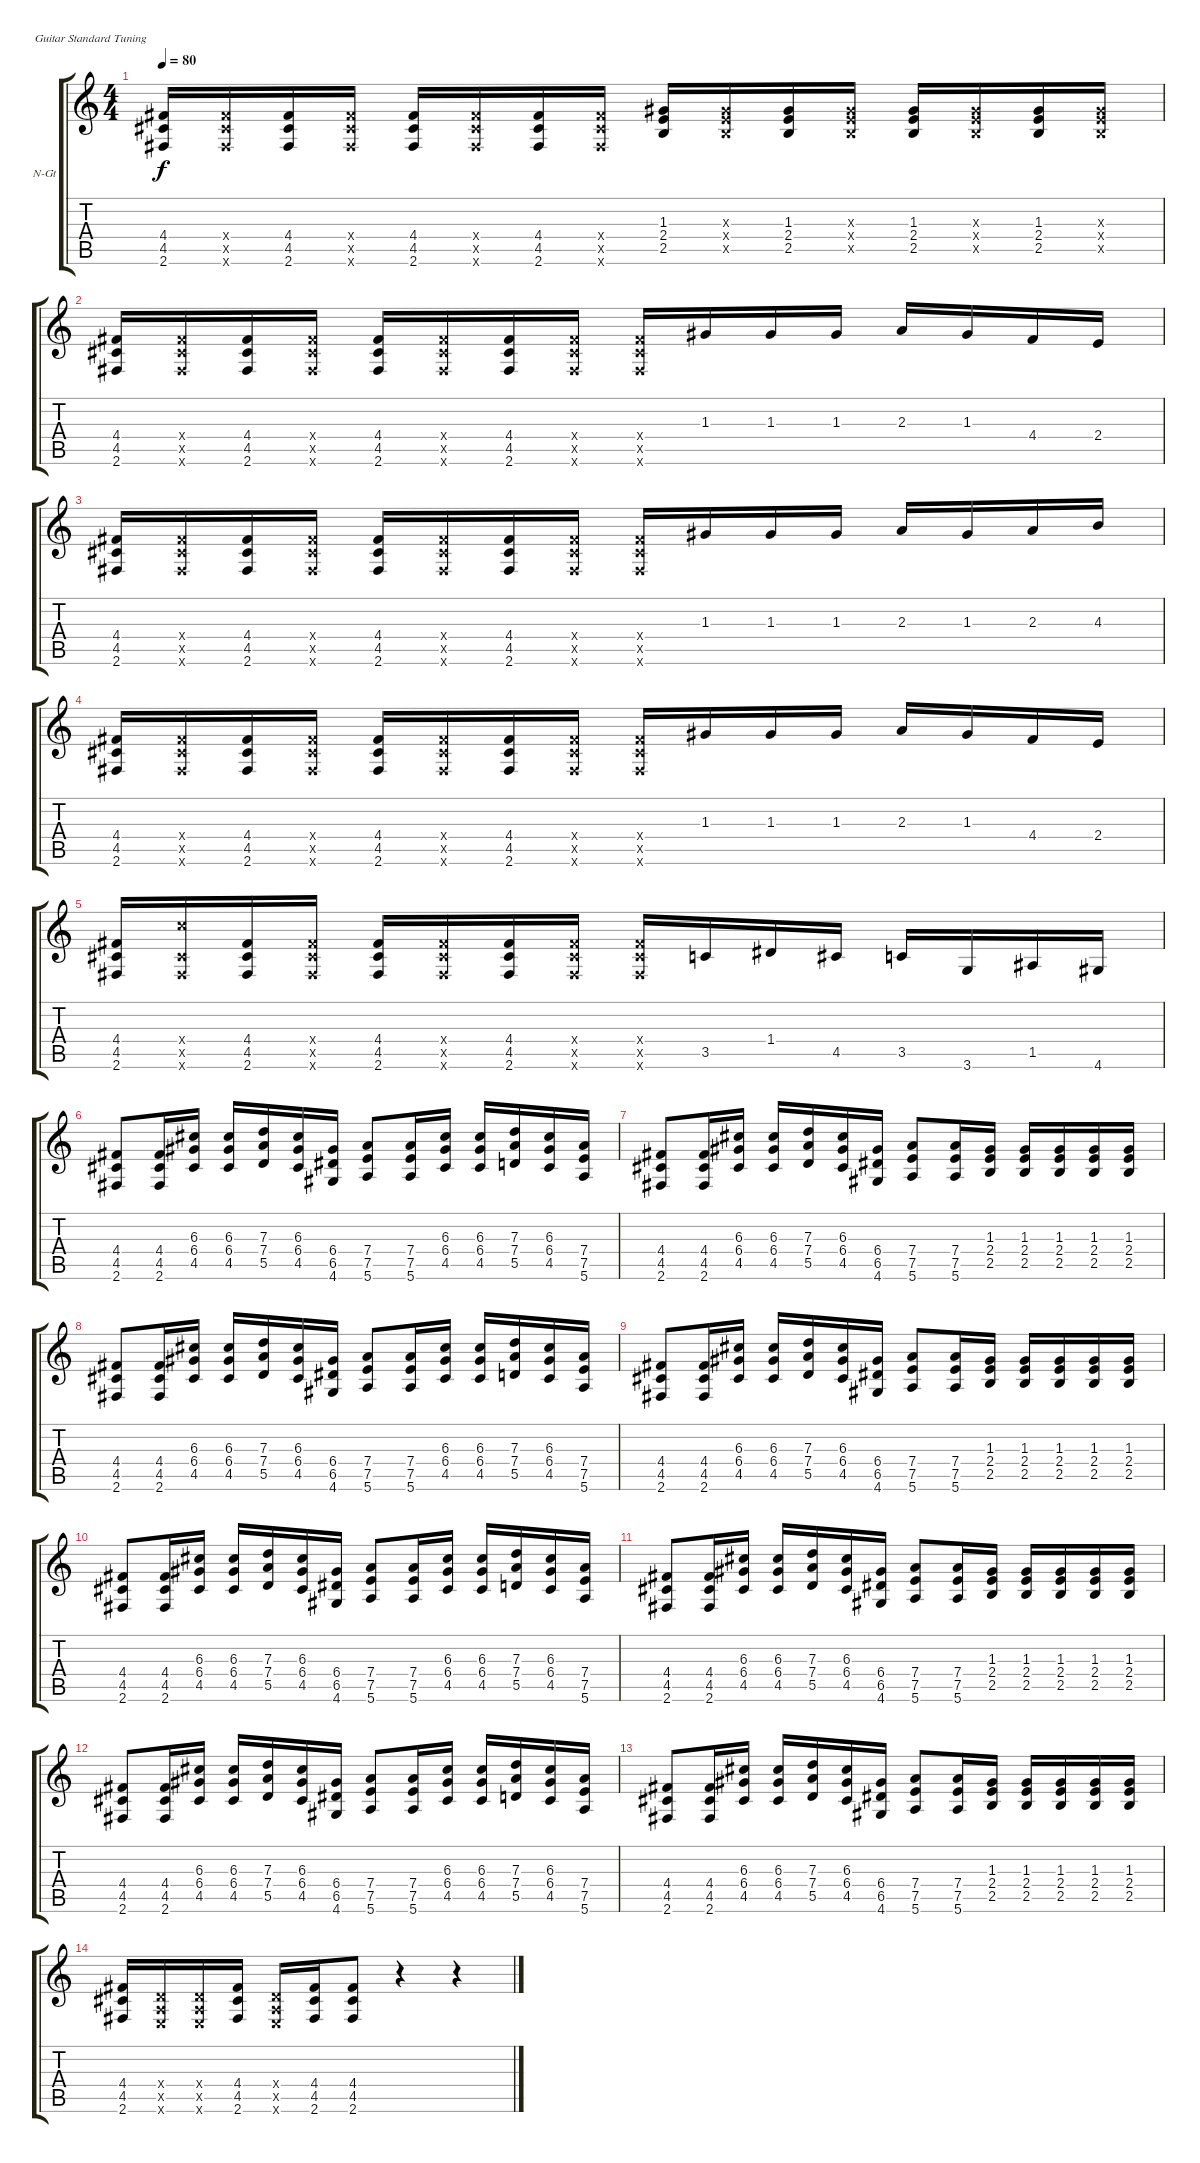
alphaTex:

\defaultSystemsLayout 4
\bracketExtendMode groupsimilarinstruments
\firstSystemTrackNameOrientation horizontal
\otherSystemsTrackNameOrientation horizontal
\track ("Guitar" "N-Gt") {instrument acousticguitarnylon}
\staff {score tabs}
\tuning (E4 B3 G3 D3 A2 E2)
\ts (4 4)
\tempo 80
\clef g2
\ks c
(2.6 4.5 4.4).16{dy f} (2.6{x} 4.5{x} 4.4{x}).16 (2.6 4.5 4.4).16 (2.6{x} 4.5{x} 4.4{x}).16 (2.6 4.5 4.4).16 (2.6{x} 4.5{x} 4.4{x}).16 (2.6 4.5 4.4).16 (2.6{x} 4.5{x} 4.4{x}).16 (2.5 2.4 1.3).16 (2.5{x} 2.4{x} 1.3{x}).16 (2.5 2.4 1.3).16 (2.5{x} 2.4{x} 1.3{x}).16 (2.5 2.4 1.3).16 (2.5{x} 2.4{x} 1.3{x}).16 (2.5 2.4 1.3).16 (2.5{x} 2.4{x} 1.3{x}).16 |
(2.6 4.5 4.4).16 (2.6{x} 4.5{x} 4.4{x}).16 (2.6 4.5 4.4).16 (2.6{x} 4.5{x} 4.4{x}).16 (2.6 4.5 4.4).16 (2.6{x} 4.5{x} 4.4{x}).16 (2.6 4.5 4.4).16 (2.6{x} 4.5{x} 4.4{x}).16 (2.6{x} 4.5{x} 4.4{x}).16 1.3.16 1.3.16 1.3.16 2.3.16 1.3.16 4.4.16 2.4.16 |
(2.6 4.5 4.4).16 (2.6{x} 4.5{x} 4.4{x}).16 (2.6 4.5 4.4).16 (2.6{x} 4.5{x} 4.4{x}).16 (2.6 4.5 4.4).16 (2.6{x} 4.5{x} 4.4{x}).16 (2.6 4.5 4.4).16 (2.6{x} 4.5{x} 4.4{x}).16 (2.6{x} 4.5{x} 4.4{x}).16 1.3.16 1.3.16 1.3.16 2.3.16 1.3.16 2.3.16 4.3.16 |
(2.6 4.5 4.4).16 (2.6{x} 4.5{x} 4.4{x}).16 (2.6 4.5 4.4).16 (2.6{x} 4.5{x} 4.4{x}).16 (2.6 4.5 4.4).16 (2.6{x} 4.5{x} 4.4{x}).16 (2.6 4.5 4.4).16 (2.6{x} 4.5{x} 4.4{x}).16 (2.6{x} 4.5{x} 4.4{x}).16 1.3.16 1.3.16 1.3.16 2.3.16 1.3.16 4.4.16 2.4.16 |
(2.6 4.5 4.4).16 (2.6{x} 4.5{x} 10.4{x}).16 (2.6 4.5 4.4).16 (2.6{x} 4.5{x} 4.4{x}).16 (2.6 4.5 4.4).16 (2.6{x} 4.5{x} 4.4{x}).16 (2.6 4.5 4.4).16 (2.6{x} 4.5{x} 4.4{x}).16 (2.6{x} 4.5{x} 4.4{x}).16 3.5.16 1.4.16 4.5.16 3.5.16 3.6.16 1.5.16 4.6.16 |
(2.6 4.5 4.4).8 (2.6 4.5 4.4).16 (4.5 6.4 6.3).16 (4.5 6.4 6.3).16 (5.5 7.4 7.3).16 (4.5 6.4 6.3).16 (4.6 6.5 6.4).16 (5.6 7.5 7.4).8 (5.6 7.5 7.4).16 (4.5 6.4 6.3).16 (4.5 6.4 6.3).16 (5.5 7.4 7.3).16 (6.4 6.3 4.5).16 (5.6 7.5 7.4).16 |
(2.6 4.5 4.4).8 (2.6 4.5 4.4).16 (4.5 6.4 6.3).16 (4.5 6.4 6.3).16 (5.5 7.4 7.3).16 (4.5 6.4 6.3).16 (4.6 6.5 6.4).16 (5.6 7.5 7.4).8 (5.6 7.5 7.4).16 (2.5 1.3 2.4).16 (2.5 1.3 2.4).16 (2.5 1.3 2.4).16 (2.5 1.3 2.4).16 (2.5 1.3 2.4).16 |
(2.6 4.5 4.4).8 (2.6 4.5 4.4).16 (4.5 6.4 6.3).16 (4.5 6.4 6.3).16 (5.5 7.4 7.3).16 (4.5 6.4 6.3).16 (4.6 6.5 6.4).16 (5.6 7.5 7.4).8 (5.6 7.5 7.4).16 (4.5 6.4 6.3).16 (4.5 6.4 6.3).16 (5.5 7.4 7.3).16 (6.4 6.3 4.5).16 (5.6 7.5 7.4).16 |
(2.6 4.5 4.4).8 (2.6 4.5 4.4).16 (4.5 6.4 6.3).16 (4.5 6.4 6.3).16 (5.5 7.4 7.3).16 (4.5 6.4 6.3).16 (4.6 6.5 6.4).16 (5.6 7.5 7.4).8 (5.6 7.5 7.4).16 (2.5 1.3 2.4).16 (2.5 1.3 2.4).16 (2.5 1.3 2.4).16 (2.5 1.3 2.4).16 (2.5 1.3 2.4).16 |
(2.6 4.5 4.4).8 (2.6 4.5 4.4).16 (4.5 6.4 6.3).16 (4.5 6.4 6.3).16 (5.5 7.4 7.3).16 (4.5 6.4 6.3).16 (4.6 6.5 6.4).16 (5.6 7.5 7.4).8 (5.6 7.5 7.4).16 (4.5 6.4 6.3).16 (4.5 6.4 6.3).16 (5.5 7.4 7.3).16 (6.4 6.3 4.5).16 (5.6 7.5 7.4).16 |
(2.6 4.5 4.4).8 (2.6 4.5 4.4).16 (4.5 6.4 6.3).16 (4.5 6.4 6.3).16 (5.5 7.4 7.3).16 (4.5 6.4 6.3).16 (4.6 6.5 6.4).16 (5.6 7.5 7.4).8 (5.6 7.5 7.4).16 (2.5 1.3 2.4).16 (2.5 1.3 2.4).16 (2.5 1.3 2.4).16 (2.5 1.3 2.4).16 (2.5 1.3 2.4).16 |
(2.6 4.5 4.4).8 (2.6 4.5 4.4).16 (4.5 6.4 6.3).16 (4.5 6.4 6.3).16 (5.5 7.4 7.3).16 (4.5 6.4 6.3).16 (4.6 6.5 6.4).16 (5.6 7.5 7.4).8 (5.6 7.5 7.4).16 (4.5 6.4 6.3).16 (4.5 6.4 6.3).16 (5.5 7.4 7.3).16 (6.4 6.3 4.5).16 (5.6 7.5 7.4).16 |
(2.6 4.5 4.4).8 (2.6 4.5 4.4).16 (4.5 6.4 6.3).16 (4.5 6.4 6.3).16 (5.5 7.4 7.3).16 (4.5 6.4 6.3).16 (4.6 6.5 6.4).16 (5.6 7.5 7.4).8 (5.6 7.5 7.4).16 (2.5 1.3 2.4).16 (2.5 1.3 2.4).16 (2.5 1.3 2.4).16 (2.5 1.3 2.4).16 (2.5 1.3 2.4).16 |
(2.6 4.5 4.4).16 (0.4{x} 0.5{x} 0.6{x}).16 (0.6{x} 0.5{x} 0.4{x}).16 (2.6 4.5 4.4).16 (0.4{x} 0.5{x} 0.6{x}).16 (2.6 4.5 4.4).16 (2.6 4.5 4.4).8 r.4 r.4
